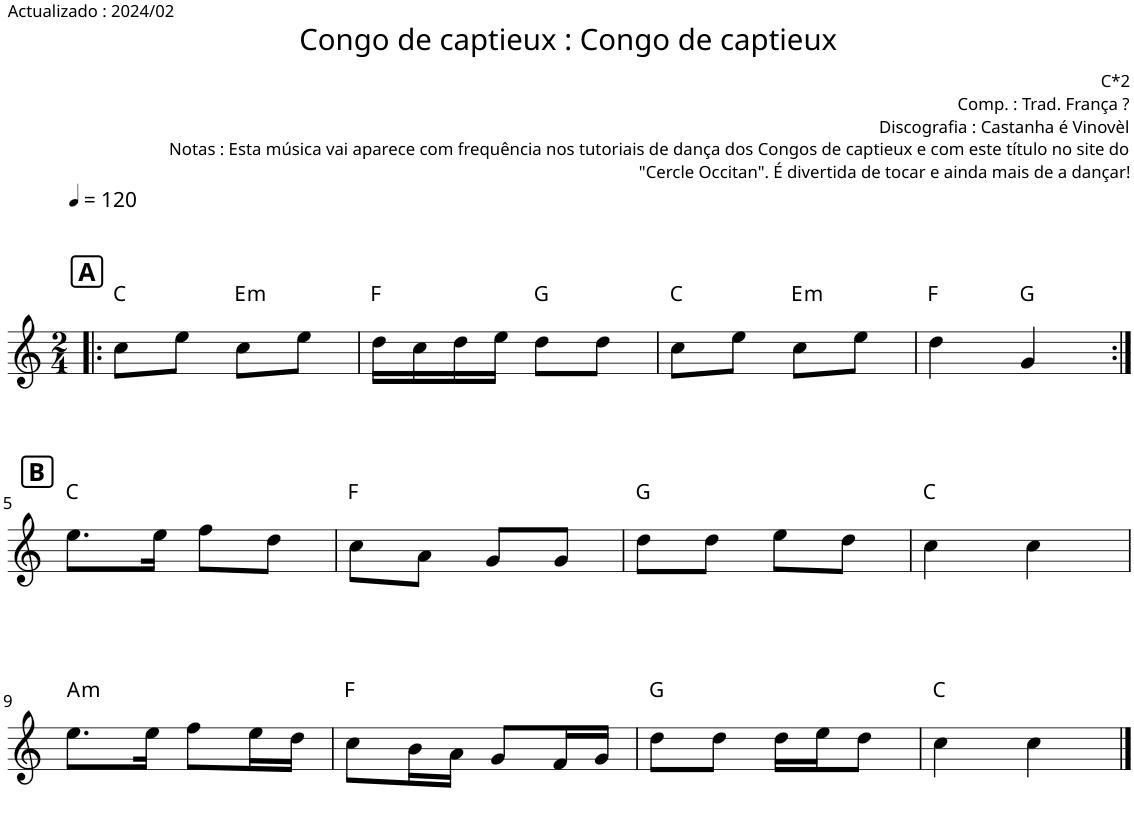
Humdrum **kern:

**kern	**harte
*part1	*part1
*staff1	*
*I"Piano	*
*I'Pno.	*
*clefG2	*
*k[]	*
*M2/4	*
*MM120	*
!!LO:REH:place=s1:a:B:cj:fs=12:t=A
=1!|:	=1!|:
8cc\L	C:maj
8ee\J	.
!	!LO:H:kt=m
8cc\L	E:min
8ee\J	.
=2	=2
16dd\LL	F:maj
16cc\	.
16dd\	.
16ee\JJ	.
8dd\L	G:maj
8dd\J	.
=3	=3
8cc\L	C:maj
8ee\J	.
!	!LO:H:kt=m
8cc\L	E:min
8ee\J	.
=4	=4
4dd\	F:maj
4g/	G:maj
!!LO:LB:g=z
!!LO:REH:place=s1:a:B:cj:fs=12:t=B
=5:|!	=5:|!
8.ee\L	C:maj
16ee\Jk	.
8ff\L	.
8dd\J	.
=6	=6
8cc\L	F:maj
8a\J	.
8g/L	.
8g/J	.
=7	=7
8dd\L	G:maj
8dd\J	.
8ee\L	.
8dd\J	.
=8	=8
4cc\	C:maj
4cc\	.
!!LO:LB:g=z
=9	=9
!	!LO:H:kt=m
8.ee\L	A:min
16ee\Jk	.
8ff\L	.
16ee\L	.
16dd\JJ	.
=10	=10
8cc\L	F:maj
16b\L	.
16a\JJ	.
8g/L	.
16f/L	.
16g/JJ	.
=11	=11
8dd\L	G:maj
8dd\J	.
16dd\LL	.
16ee\J	.
8dd\J	.
=12	=12
4cc\	C:maj
4cc\	.
==	==
*-	*-
